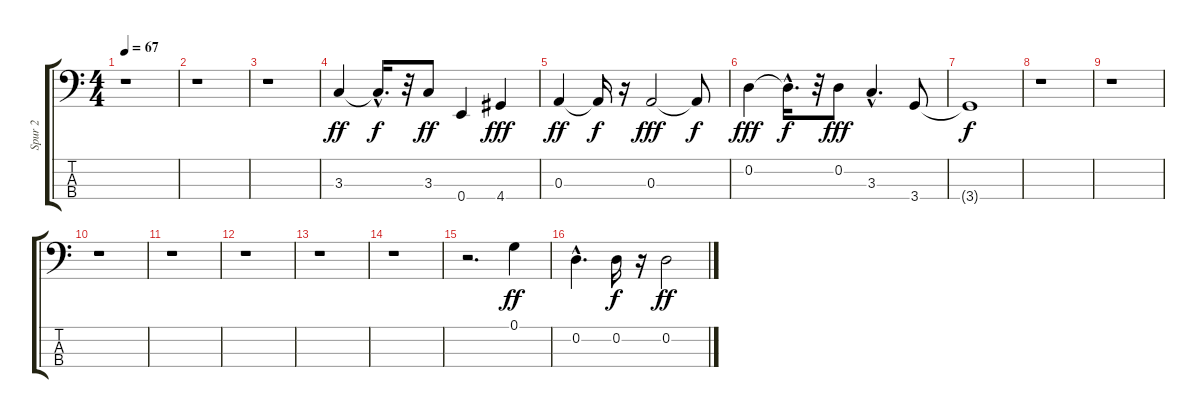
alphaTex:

\track ("Spur 2" "Spur 2") {instrument electricbassfinger}
\staff {score tabs}
\tuning (G2 D2 A1 E1) {hide}
\ts (4 4)
\tempo 67
\clef f4
\ks c
r.1{dy ff instrument electricbassfinger} |
r.1 |
r.1 |
3.3.4 3.3{hac t}.16{d dy f} r.32 3.3.8{dy ff} 0.4.4 4.4.4{dy fff} |
0.3.4{dy ff} 0.3{t}.16{dy f} r.16 0.3.2{dy fff} 0.3{t}.8{dy f} |
0.2.4{dy fff} 0.2{hac t}.16{d dy f} r.32 0.2.8{dy fff} 3.3{hac}.4{d} 3.4.8 |
3.4{t}.1{dy f} |
r.1 |
r.1 |
r.1 |
r.1 |
r.1 |
r.1 |
r.1 |
r.2{d} 0.1.4{dy ff} |
0.2{hac}.4{d} 0.2.16{dy f} r.16 0.2.2{dy ff}
